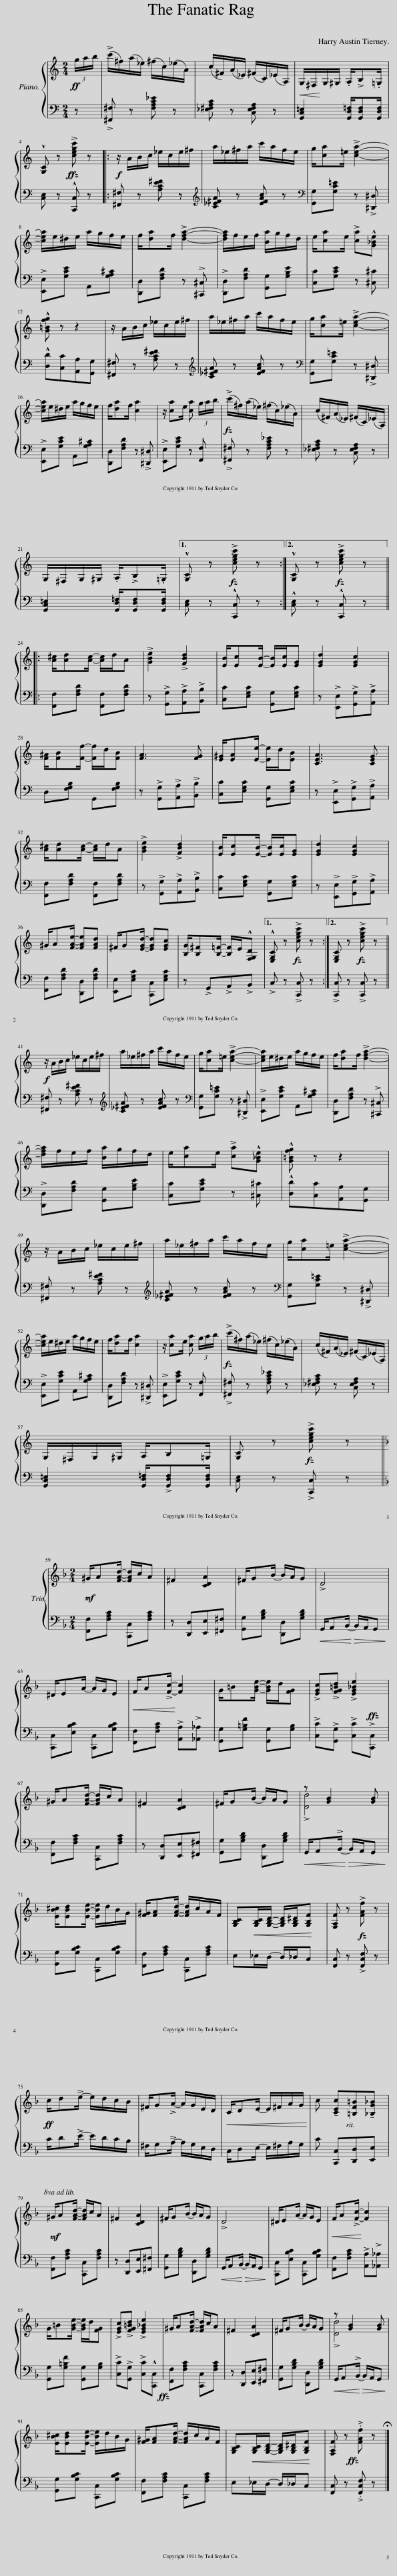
X:1
%%score { ( 1 3 ) | 2 }
L:1/8
Q:1/4=90
M:2/4
I:linebreak $
K:C
V:1 treble
V:3 treble
V:2 bass
V:1
!ff! (3g/a/b/ | (!>!c'/^f/)(a/_e/) (^f/c/)(_e/A/) | (c/^F/)(A/_E/) (^F/C/)(_E/A,/) |!<(! G,/^F,/!<)!G,/^G,/ .A,/!>!B,.=G,/ |$ !^![G,C] z !>![cegc'] z |: %5
!f! z/ A/B/c/ _e/c/e/^f/ | a/_e/^f/a/ c'/a/f/e/ | g/[ca]=e/ !>![cea]2- |$ [cea]/e/^d/e/ a/g/f/e/ | f/[da]f/ !>![dfa]2- | %10
 [dfa]/f/e/f/ [Ba]/g/f/d/ | e/[ca]e/ !>![ca]!^![G_Be] |$ !^![G=Bfg] z z2 | z/ A/B/c/ _e/c/e/^f/ | a/_e/^f/a/ c'/a/f/e/ | %15
 g/[ca]=e/ !>![cea]2- |$ [cea]/e/^d/e/ a/g/f/e/ | f/[da]f/ [ca]2 | z/ [ca]e/ [ca] (3g/a/b/ | (!>!c'/^f/)(a/_e/) (^f/c/)(_e/A/) | %20
 (c/^F/)(A/_E/) (^F/C/)(_E/A,/) |$ G,/^F,/G,/^G,/ .A,/!>!B,.=G,/ |1 !^![G,C] z !>![cegc'] z :|2 !^![G,C] z !>![cegc'] z |:$ [A^c]/[Ad][Ac]/- [Ac]/d/A | %25
 !>![GBe]2 !>![FBd]2 | [EB]/[Ec][EB]/- [EB]/[Ec]/[EG] | [EGd]2 [EGc]2 |$ [F^A]/[FB][Ff]/- [Ff]/d/[FB] | [FA]3 [FG] | %30
 [E^G]/[EA][Ee]/- [Ee]/d/[EB] | [CEA]3 [CEG] |$ [A^c]/[Ad][Ac]/- [Ac]/d/A | !>![GBe]2 !>![FBd]2 | [EB]/[Ec][EB]/- [EB]/[Ec]/[EG] | %35
 [EGd]2 [EGc]2 |$ ^G/A[FAe]/- [FAe][FAd] | ^F/G[EGd]/- [EGd][EGc] | [B,G]/[B,^F][B,=F]/- [B,F]/E/!^![F,G,D] |1 !^![E,G,C] z !>![cegc'] z :|2 %40
 [E,G,C] z !>![cegc'] z ||$!f! z/ A/B/c/ _e/c/e/^f/ | a/_e/^f/a/ c'/a/f/e/ | g/[ca]=e/ !>![cea]2- | [cea]/e/^d/e/ a/g/f/e/ | %45
 f/[da]f/ !>![dfa]2- |$ [dfa]/f/e/f/ [Ba]/g/f/d/ | e/[ca]e/ !>![ca]!^![G_Be] | !^![G=Bfg] z z2 |$ z/ A/B/c/ _e/c/e/^f/ | %50
 a/_e/^f/a/ c'/a/f/e/ | g/[ca]=e/ !>![cea]2- |$ [cea]/e/^d/e/ a/g/f/e/ | f/[da]f/ [ca]2 | z/ [ca]e/ [ca] (3g/a/b/ | %55
 (!>!c'/^f/)(a/_e/) (^f/c/)(_e/A/) | (c/^F/)(A/_E/) (^F/C/)(_E/A,/) |$ G,/^F,/G,/^G,/ A,/B,=G,/ | [G,C] z !>![cegc'] z ||$[K:F][M:2/4]!mf! ^G/A[FAd]/- [FAd]/c/A | %60
 ^F2 [CDA]2 | ^F/GB/- B/A/G | !>!D4 |$ ^D/EA/- A/G/E |!<(! F/A!>![Fc]/-!<)! [Fc]2 | %65
 G/=B[GBe]/- [GBe]/d/[FG] | !>![EGc]!>![FG=Bd] !>![EG_Be]2 |$ ^G/A[FAd]/- [FAd]/c/A | ^F2 [CDA]2 | ^F/GB/- B/A/G | %70
 !>![Dd]4 |$ [EB^c]/[EBd][EBe]/- [EBe]/d/B/G/ | [F^G]/[FA][FAd]/- [FAd]/c/A/F/ | [G,B,C]!<(![G,B,C]/[G,B,D]/- [G,B,D]/[G,B,^D]/[G,B,F]!<)! | [F,A,F] z !>![FAf] z |$ %75
!ff! c/d!>!e/- e/d/c/B/ | ^F/G!>!A/- A/G/E/D/ |!<(! C/DE/- E/^F/A/G/!<)! | c !tenuto![CEc][=B,F=B]!tenuto![_B,G_B] |$!mf!!8va(! ^g/a[fad']/- [fad']/c'/a | %80
 ^f2 [cda]2 | ^f/gb/- b/a/g | !>!d4 | ^d/ea/- a/g/e |!<(! f/a!>![fc']/-!<)! [fc']2 |$ %85
 g/=b[gbe']/- [gbe']/d'/[fg] | !>![egc']!>![fg=bd'] !>![eg_be']2 | ^g/a[fad']/- [fad']/c'/a | ^f2 [cda]2 | ^f/gb/- b/a/g | %90
 !>![dd']4 |$ [eb^c']/[ebd'][ebe']/- [ebe']/d'/b/g/ | [f^g]/[fa][fad']/- [fad']/c'/a/f/ | [GBc]!<(![GBc]/[GBd]/- [GBd]/[GB^d]/[GBf]!<)! | [FAf] z .[faf'] z!8va)! |] %95
V:2
 z | !>![^F,,^F,] z [F,A,C_E] z | [_E,^F,A,C] z [C,E,F,A,] z | [G,,C,=E,]2 [G,,D,=F,]/[G,,D,F,][G,,D,F,]/ |$ [C,E,] z !^![C,,C,] z |: %5
 [^F,,^F,] z [A,CE^F] z |[K:treble] [C_E^FA] z [EFAc] z |[K:bass] [G,,G,][G,C=E] z !>![^D,,^D,] |$ !>![E,,E,][G,CE] A,,[G,A,^C] | [D,,D,][F,A,D] z !>![^C,,^C,] | %10
 !>![D,,D,][F,A,D] [G,,G,][G,B,E] | [C,C][G,CE] z [^C,^C] |$ !^![D,D][C,C][A,,A,][G,,G,] | [^F,,^F,] z [A,CE^F] z |[K:treble] [C_E^FA] z [EFAc] z | %15
[K:bass] [G,,G,][G,C=E] z !>![^D,,^D,] |$ !>![E,,E,][G,CE] A,,[G,A,^C] | [D,,D,][F,A,D] z !>![^D,,^D,] | !>![E,,E,][G,CE] z [F,,F,] | !>![^F,,^F,] z [F,A,C_E] z | %20
 [_E,^F,A,C] z [C,E,F,A,] z |$ [G,,C,=E,]2 [G,,D,=F,]/[G,,D,F,][G,,D,F,]/ |1 [C,E,] z !^![C,,C,] z :|2 !^![C,E,] z !^![C,,C,] z |:$ [F,,F,][F,A,D] [F,,F,][F,A,D] | %25
 z !>![G,,G,]!>![A,,A,]!>![B,,B,] | [C,C][E,G,C] [G,,G,][E,G,C] | z !>![E,,E,]!>![G,,G,]!>![A,,A,] |$ D,[F,G,B,] G,,[F,G,B,] | z !>![G,,G,]!>![A,,A,]!>![B,,B,] | %30
 [C,C][E,G,C] [G,,G,][E,G,C] | z !>![E,,E,]!>![G,,G,]!>![A,,A,] |$ [F,,F,][F,A,D] [F,,F,][F,A,D] | z !>![G,,G,]!>![A,,A,]!>![B,,B,] | [C,C][E,G,C] [G,,G,][E,G,C] | %35
 z !>![E,,E,]!>![G,,G,]!>![A,,A,] |$ [F,,F,][F,A,D] [D,,D,][F,A,D] | [E,,E,][E,G,C] [C,,C,][E,G,C] | z !>!G,,!>!A,,!>!B,, |1 !>!C, z !>![C,,C,] z :|2 %40
 !>![C,,C,] z !>![C,,C,] z ||$ [^F,,^F,] z [A,CE^F] z |[K:treble] [C_E^FA] z [EFAc] z |[K:bass] [G,,G,][G,C=E] z !>![^D,,^D,] | !>![E,,E,][G,CE] A,,[G,A,^C] | %45
 [D,,D,][F,A,D] z !>![^C,,^C,] |$ !>![D,,D,][F,A,D] [G,,G,][G,B,E] | [C,C][G,CE] z [^C,^C] | !^![D,D][C,C][A,,A,][G,,G,] |$ [^F,,^F,] z [A,CE^F] z | %50
[K:treble] [C_E^FA] z [EFAc] z |[K:bass] [G,,G,][G,C=E] z !>![^D,,^D,] |$ !>![E,,E,][G,CE] A,,[G,A,^C] | [D,,D,][F,A,D] z !>![^D,,^D,] | !>![E,,E,][G,CE] z [F,,F,] | %55
 !>![^F,,^F,] z [F,A,C_E] z | [_E,^F,A,C] z [C,E,F,A,] z |$ [G,,C,=E,]2 [G,,D,=F,]/!>![G,,D,F,][G,,D,F,]/ | [C,E,] z !>![C,,C,] z ||$[K:F][M:2/4] [F,,F,][F,A,C] [C,,C,][F,A,C] | %60
 z [D,,D,][E,,E,][^F,,^F,] | [G,,G,][G,B,D] [D,,D,][G,B,D] |!<(! G,,/A,,B,,/-!<)!!>(! B,,/A,,/G,,!>)! |$ [C,,C,][E,B,C] [C,,C,][G,B,C] | [F,,F,][F,A,C] !>![A,,A,]!>![_A,,_A,] | %65
 [G,,G,][G,=B,F] [G,,G,][G,B,] | !>![C,C]!>![G,,G,] !>![C,C]!>![C,,C,] |$ [F,,F,][F,A,C] [C,,C,][F,A,C] | z [D,,D,][E,,E,][^F,,^F,] | [G,,G,][G,B,D] [D,,D,][G,B,D] | %70
!<(! G,,/A,,!>!B,,/-!<)!!>(! B,,/A,,/G,,!>)! |$ [G,,G,][G,B,C] [C,,C,][G,B,C] | [F,,F,][F,A,C] [C,,C,][F,A,C] | E,_E,/D,/- D,/_D,/C, | [F,,C,] z !>![F,,C,F,] z |$ %75
 C/D!>!E/- E/D/C/B,/ | ^F,/G,!>!A,/- A,/G,/E,/D,/ | C,/D,E,/- E,/^F,/A,/G,/ | C [C,,C,][D,,D,][E,,E,] |$ [F,,F,][F,A,C] [C,,C,][F,A,C] | %80
 z [D,,D,][E,,E,][^F,,^F,] | [G,,G,][G,B,D] [D,,D,][G,B,D] |!<(! G,,/A,,B,,/-!<)!!>(! B,,/A,,/G,,!>)! | [C,,C,][E,B,C] [C,,C,][G,B,C] | [F,,F,][F,A,C] !>![A,,A,]!>![_A,,_A,] |$ %85
 [G,,G,][G,=B,F] [G,,G,][G,B,] | !>![C,C]!>![G,,G,] !>![C,C]!^![C,,C,] | [F,,F,][F,A,C] [C,,C,][F,A,C] | z [D,,D,][E,,E,][^F,,^F,] | [G,,G,][G,B,D] [D,,D,][G,B,D] | %90
!<(! G,,/A,,!>!B,,/-!<)!!>(! B,,/A,,/G,,!>)! |$ [G,,G,][G,B,C] [C,,C,][G,B,C] | [F,,F,][F,A,C] [C,,C,][F,A,C] | E,_E,/D,/- D,/_D,/C, | [F,,C,] z .[F,,C,F,] z |] %95
V:3
 x | x4 | x4 | x4 |$ x4 |: %5
 x4 | x4 | x4 |$ x4 | x4 | %10
 x4 | x4 |$ x4 | x4 | x4 | %15
 x4 |$ x4 | x4 | x4 | x4 | %20
 x4 |$ x4 |1 x4 :|2 x4 |:$ x4 | %25
 x4 | x4 | x4 |$ x4 | x4 | %30
 x4 | x4 |$ x4 | x4 | x4 | %35
 x4 |$ x4 | x4 | x4 |1 x4 :|2 %40
 x4 ||$ x4 | x4 | x4 | x4 | %45
 x4 |$ x4 | x4 | x4 |$ x4 | %50
 x4 | x4 |$ x4 | x4 | x4 | %55
 x4 | x4 |$ x4 | x4 ||$[K:F][M:2/4] x4 | %60
 x4 | x4 | x4 |$ x4 | x4 | %65
 x4 | x4 |$ x4 | x4 | x4 | %70
 z [GB]2 [GB] |$ x4 | x4 | x4 | x4 |$ %75
 x4 | x4 | x4 | x4 |$!8va(! x4 | %80
 x4 | x4 | x4 | x4 | x4 |$ %85
 x4 | x4 | x4 | x4 | x4 | %90
 z [gb]2 [gb] |$ x4 | x4 | x4 | x4!8va)! |] %95
